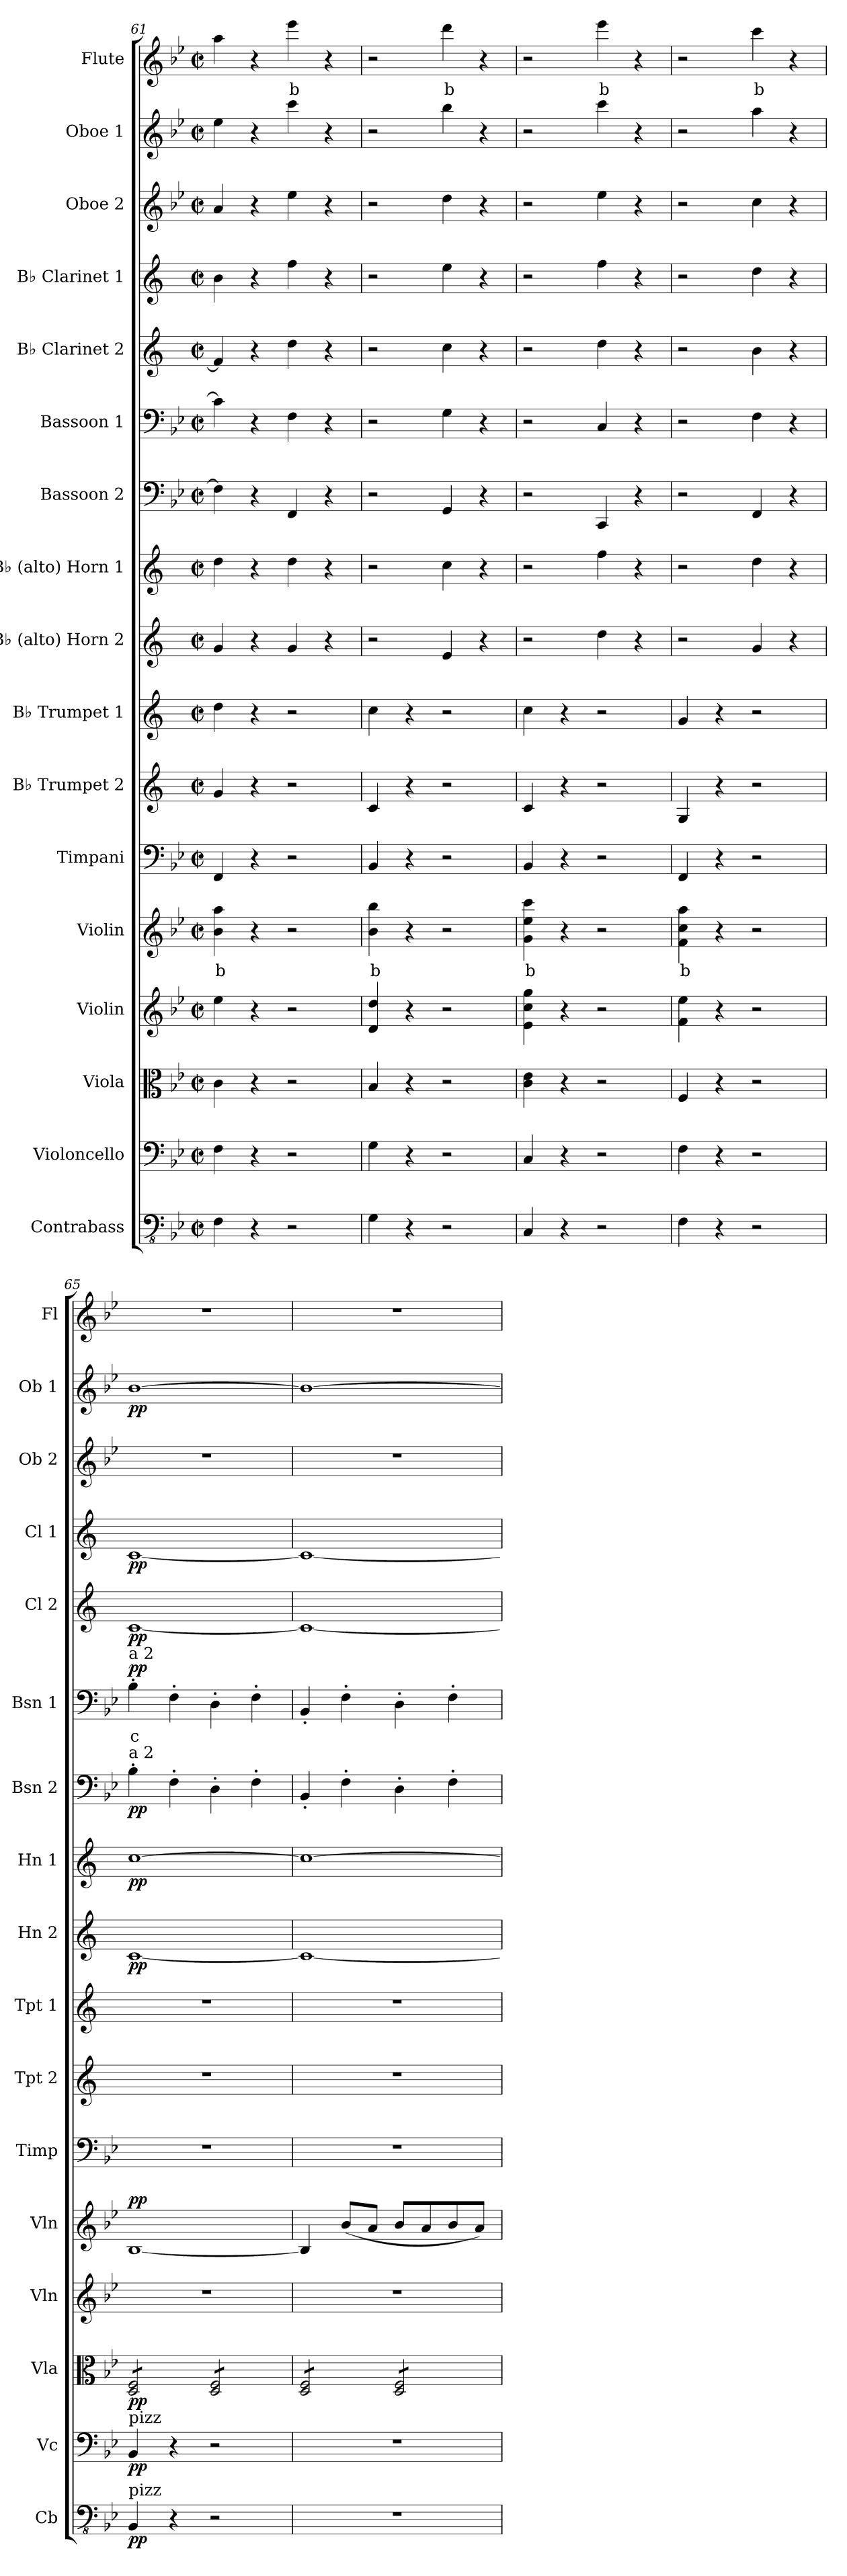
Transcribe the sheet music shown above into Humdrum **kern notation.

**kern	**dynam	**kern	**dynam	**kern	**dynam	**kern	**kern	**text	**dynam	**kern	**kern	**kern	**kern	**dynam	**kern	**dynam	**kern	**dynam	**kern	**text	**dynam	**kern	**dynam	**kern	**dynam	**kern	**kern	**dynam	**kern	**text
*part17	*part17	*part16	*part16	*part15	*part15	*part14	*part13	*part13	*part13	*part12	*part11	*part10	*part9	*part9	*part8	*part8	*part7	*part7	*part6	*part6	*part6	*part5	*part5	*part4	*part4	*part3	*part2	*part2	*part1	*part1
*staff17	*staff17	*staff16	*staff16	*staff15	*staff15	*staff14	*staff13	*staff13	*staff13	*staff12	*staff11	*staff10	*staff9	*staff9	*staff8	*staff8	*staff7	*staff7	*staff6	*staff6	*staff6	*staff5	*staff5	*staff4	*staff4	*staff3	*staff2	*staff2	*staff1	*staff1
*I"Contrabass	*	*I"Violoncello	*	*I"Viola	*	*I"Violin	*I"Violin	*	*	*I"Timpani	*I"B♭ Trumpet 2	*I"B♭ Trumpet 1	*I"B♭ (alto) Horn 2	*	*I"B♭ (alto) Horn 1	*	*I"Bassoon 2	*	*I"Bassoon 1	*	*	*I"B♭ Clarinet 2	*	*I"B♭ Clarinet 1	*	*I"Oboe 2	*I"Oboe 1	*	*I"Flute	*
*I'Cb	*	*I'Vc	*	*I'Vla	*	*I'Vln	*I'Vln	*	*	*I'Timp	*I'Tpt 2	*I'Tpt 1	*I'Hn 2	*	*I'Hn 1	*	*I'Bsn 2	*	*I'Bsn 1	*	*	*I'Cl 2	*	*I'Cl 1	*	*I'Ob 2	*I'Ob 1	*	*I'Fl	*
*clefFv4	*	*clefF4	*	*clefC3	*	*clefG2	*clefG2	*	*	*clefF4	*clefG2	*clefG2	*clefG2	*	*clefG2	*	*clefF4	*	*clefF4	*	*	*clefG2	*	*clefG2	*	*clefG2	*clefG2	*	*clefG2	*
*	*	*	*	*	*	*	*	*	*	*	*ITrd1c2	*ITrd1c2	*ITrd1c2	*	*ITrd1c2	*	*	*	*	*	*	*ITrd1c2	*	*ITrd1c2	*	*	*	*	*	*
*k[b-e-]	*	*k[b-e-]	*	*k[b-e-]	*	*k[b-e-]	*k[b-e-]	*	*	*k[b-e-]	*k[b-e-]	*k[b-e-]	*k[b-e-]	*	*k[b-e-]	*	*k[b-e-]	*	*k[b-e-]	*	*	*k[b-e-]	*	*k[b-e-]	*	*k[b-e-]	*k[b-e-]	*	*k[b-e-]	*
*M2/2	*	*M2/2	*	*M2/2	*	*M2/2	*M2/2	*	*	*M2/2	*M2/2	*M2/2	*M2/2	*	*M2/2	*	*M2/2	*	*M2/2	*	*	*M2/2	*	*M2/2	*	*M2/2	*M2/2	*	*M2/2	*
*met(c|)	*	*met(c|)	*	*met(c|)	*	*met(c|)	*met(c|)	*	*	*met(c|)	*met(c|)	*met(c|)	*met(c|)	*	*met(c|)	*	*met(c|)	*	*met(c|)	*	*	*met(c|)	*	*met(c|)	*	*met(c|)	*met(c|)	*	*met(c|)	*
=61	=61	=61	=61	=61	=61	=61	=61	=61	=61	=61	=61	=61	=61	=61	=61	=61	=61	=61	=61	=61	=61	=61	=61	=61	=61	=61	=61	=61	=61	=61
!	!	!	!	!	!	!	!	!LO:LY:b:color=#FF0000	!	!	!	!	!	!	!	!	!	!	!	!	!	!	!	!	!	!	!	!	!	!
4FF\	.	4F\	.	4c\	.	4ee-\	4b-\ 4aa\	b	.	4FF/	4f/	4cc\	4f/	.	4cc\	.	4F\]	.	4c\]	.	.	4e-/]	.	4a\	.	4a/	4ee-\	.	4aa\	.
4r	.	4r	.	4r	.	4r	4r	.	.	4r	4r	4r	4r	.	4r	.	4r	.	4r	.	.	4r	.	4r	.	4r	4r	.	4r	.
!	!	!	!	!	!	!	!	!	!	!	!	!	!	!	!	!	!	!	!	!	!	!	!	!	!	!	!	!	!	!LO:LY:b:color=#FF0000
2r	.	2r	.	2r	.	2r	2r	.	.	2r	2r	2r	4f/	.	4cc\	.	4FF/	.	4F\	.	.	4cc\	.	4ee-\	.	4ee-\	4ccc\	.	4eee-\	b
.	.	.	.	.	.	.	.	.	.	.	.	.	4r	.	4r	.	4r	.	4r	.	.	4r	.	4r	.	4r	4r	.	4r	.
=62	=62	=62	=62	=62	=62	=62	=62	=62	=62	=62	=62	=62	=62	=62	=62	=62	=62	=62	=62	=62	=62	=62	=62	=62	=62	=62	=62	=62	=62	=62
!	!	!	!	!	!	!	!	!LO:LY:b:color=#FF0000	!	!	!	!	!	!	!	!	!	!	!	!	!	!	!	!	!	!	!	!	!	!
4GG\	.	4G\	.	4B-/	.	4d/ 4dd/	4b-\ 4bb-\	b	.	4BB-/	4B-/	4b-\	2r	.	2r	.	2r	.	2r	.	.	2r	.	2r	.	2r	2r	.	2r	.
4r	.	4r	.	4r	.	4r	4r	.	.	4r	4r	4r	.	.	.	.	.	.	.	.	.	.	.	.	.	.	.	.	.	.
!	!	!	!	!	!	!	!	!	!	!	!	!	!	!	!	!	!	!	!	!	!	!	!	!	!	!	!	!	!	!LO:LY:b:color=#FF0000
2r	.	2r	.	2r	.	2r	2r	.	.	2r	2r	2r	4d/	.	4b-\	.	4GG/	.	4G\	.	.	4b-\	.	4dd\	.	4dd\	4bb-\	.	4ddd\	b
.	.	.	.	.	.	.	.	.	.	.	.	.	4r	.	4r	.	4r	.	4r	.	.	4r	.	4r	.	4r	4r	.	4r	.
=63	=63	=63	=63	=63	=63	=63	=63	=63	=63	=63	=63	=63	=63	=63	=63	=63	=63	=63	=63	=63	=63	=63	=63	=63	=63	=63	=63	=63	=63	=63
!	!	!	!	!	!	!	!	!LO:LY:b:color=#FF0000	!	!	!	!	!	!	!	!	!	!	!	!	!	!	!	!	!	!	!	!	!	!
4CC/	.	4C/	.	4c\ 4e-\	.	4e-\ 4cc\ 4gg\	4g\ 4ee-\ 4ccc\	b	.	4BB-/	4B-/	4b-\	2r	.	2r	.	2r	.	2r	.	.	2r	.	2r	.	2r	2r	.	2r	.
4r	.	4r	.	4r	.	4r	4r	.	.	4r	4r	4r	.	.	.	.	.	.	.	.	.	.	.	.	.	.	.	.	.	.
!	!	!	!	!	!	!	!	!	!	!	!	!	!	!	!	!	!	!	!	!	!	!	!	!	!	!	!	!	!	!LO:LY:b:color=#FF0000
2r	.	2r	.	2r	.	2r	2r	.	.	2r	2r	2r	4cc\	.	4ee-\	.	4CC/	.	4C/	.	.	4cc\	.	4ee-\	.	4ee-\	4ccc\	.	4eee-\	b
.	.	.	.	.	.	.	.	.	.	.	.	.	4r	.	4r	.	4r	.	4r	.	.	4r	.	4r	.	4r	4r	.	4r	.
!!LO:PB:g=z
=64	=64	=64	=64	=64	=64	=64	=64	=64	=64	=64	=64	=64	=64	=64	=64	=64	=64	=64	=64	=64	=64	=64	=64	=64	=64	=64	=64	=64	=64	=64
!	!	!	!	!	!	!	!	!LO:LY:b:color=#FF0000	!	!	!	!	!	!	!	!	!	!	!	!	!	!	!	!	!	!	!	!	!	!
4FF\	.	4F\	.	4F/	.	4f\ 4ee-\	4f\ 4cc\ 4aa\	b	.	4FF/	4F/	4f/	2r	.	2r	.	2r	.	2r	.	.	2r	.	2r	.	2r	2r	.	2r	.
4r	.	4r	.	4r	.	4r	4r	.	.	4r	4r	4r	.	.	.	.	.	.	.	.	.	.	.	.	.	.	.	.	.	.
!	!	!	!	!	!	!	!	!	!	!	!	!	!	!	!	!	!	!	!	!	!	!	!	!	!	!	!	!	!	!LO:LY:b:color=#FF0000
2r	.	2r	.	2r	.	2r	2r	.	.	2r	2r	2r	4f/	.	4cc\	.	4FF/	.	4F\	.	.	4a\	.	4cc\	.	4cc\	4aa\	.	4ccc\	b
.	.	.	.	.	.	.	.	.	.	.	.	.	4r	.	4r	.	4r	.	4r	.	.	4r	.	4r	.	4r	4r	.	4r	.
=65	=65	=65	=65	=65	=65	=65	=65	=65	=65	=65	=65	=65	=65	=65	=65	=65	=65	=65	=65	=65	=65	=65	=65	=65	=65	=65	=65	=65	=65	=65
!	!	!	!	!	!	!	!	!	!	!	!	!	!	!	!	!	!	!	!LO:TX:a:t=a 2	!	!	!	!	!	!	!	!	!	!	!
!	!	!	!	!	!	!	!	!	!	!	!	!	!	!	!	!	!LO:TX:a:t=a 2	!	!	!	!	!	!	!	!	!	!	!	!	!
!	!	!LO:TX:a:t=pizz	!	!	!	!	!	!	!	!	!	!	!	!	!	!	!	!	!	!	!	!	!	!	!	!	!	!	!	!
!LO:TX:a:t=pizz	!	!	!	!	!	!	!	!	!	!	!	!	!	!	!	!	!	!	!	!	!	!	!	!	!	!	!	!	!	!
!	!LO:DY:b	!	!LO:DY:b	!	!LO:DY:b	!	!	!	!LO:DY:b	!	!	!	!	!LO:DY:b	!	!LO:DY:b	!	!LO:DY:b	!	!LO:LY:b:color=#FF0000	!LO:DY:b	!	!LO:DY:b	!	!LO:DY:b	!	!	!LO:DY:b	!	!
*	*	*	*	*tremolo	*	*	*	*	*	*	*	*	*	*	*	*	*	*	*	*	*	*	*	*	*	*	*	*	*	*
4BBB-/	pp	4BB-/	pp	8D/ 8F/L	pp	1r	[1B-	.	pp	1r	1r	1r	[1B-	pp	[1b-	pp	4B-'\	pp	4B-'\	c	pp	[1B-	pp	[1B-	pp	1r	[1b-	pp	1r	.
.	.	.	.	8D/ 8F/	.	.	.	.	.	.	.	.	.	.	.	.	.	.	.	.	.	.	.	.	.	.	.	.	.	.
4r	.	4r	.	8D/ 8F/	.	.	.	.	.	.	.	.	.	.	.	.	4F'\	.	4F'\	.	.	.	.	.	.	.	.	.	.	.
.	.	.	.	8D/ 8F/J	.	.	.	.	.	.	.	.	.	.	.	.	.	.	.	.	.	.	.	.	.	.	.	.	.	.
2r	.	2r	.	8D/ 8F/L	.	.	.	.	.	.	.	.	.	.	.	.	4D'\	.	4D'\	.	.	.	.	.	.	.	.	.	.	.
.	.	.	.	8D/ 8F/	.	.	.	.	.	.	.	.	.	.	.	.	.	.	.	.	.	.	.	.	.	.	.	.	.	.
.	.	.	.	8D/ 8F/	.	.	.	.	.	.	.	.	.	.	.	.	4F'\	.	4F'\	.	.	.	.	.	.	.	.	.	.	.
.	.	.	.	8D/ 8F/J	.	.	.	.	.	.	.	.	.	.	.	.	.	.	.	.	.	.	.	.	.	.	.	.	.	.
=66	=66	=66	=66	=66	=66	=66	=66	=66	=66	=66	=66	=66	=66	=66	=66	=66	=66	=66	=66	=66	=66	=66	=66	=66	=66	=66	=66	=66	=66	=66
1r	.	1r	.	8D/ 8F/L	.	1r	4B-/]	.	.	1r	1r	1r	1B-_	.	1b-_	.	4BB-'/	.	4BB-'/	.	.	1B-_	.	1B-_	.	1r	1b-_	.	1r	.
.	.	.	.	8D/ 8F/	.	.	.	.	.	.	.	.	.	.	.	.	.	.	.	.	.	.	.	.	.	.	.	.	.	.
.	.	.	.	8D/ 8F/	.	.	(<8b-/L	.	.	.	.	.	.	.	.	.	4F'\	.	4F'\	.	.	.	.	.	.	.	.	.	.	.
.	.	.	.	8D/ 8F/J	.	.	8a/J	.	.	.	.	.	.	.	.	.	.	.	.	.	.	.	.	.	.	.	.	.	.	.
.	.	.	.	8D/ 8F/L	.	.	8b-/L	.	.	.	.	.	.	.	.	.	4D'\	.	4D'\	.	.	.	.	.	.	.	.	.	.	.
.	.	.	.	8D/ 8F/	.	.	8a/	.	.	.	.	.	.	.	.	.	.	.	.	.	.	.	.	.	.	.	.	.	.	.
.	.	.	.	8D/ 8F/	.	.	8b-/	.	.	.	.	.	.	.	.	.	4F'\	.	4F'\	.	.	.	.	.	.	.	.	.	.	.
.	.	.	.	8D/ 8F/J	.	.	8a/J)	.	.	.	.	.	.	.	.	.	.	.	.	.	.	.	.	.	.	.	.	.	.	.
*	*	*	*	*Xtremolo	*	*	*	*	*	*	*	*	*	*	*	*	*	*	*	*	*	*	*	*	*	*	*	*	*	*
=	=	=	=	=	=	=	=	=	=	=	=	=	=	=	=	=	=	=	=	=	=	=	=	=	=	=	=	=	=	=
*-	*-	*-	*-	*-	*-	*-	*-	*-	*-	*-	*-	*-	*-	*-	*-	*-	*-	*-	*-	*-	*-	*-	*-	*-	*-	*-	*-	*-	*-	*-
